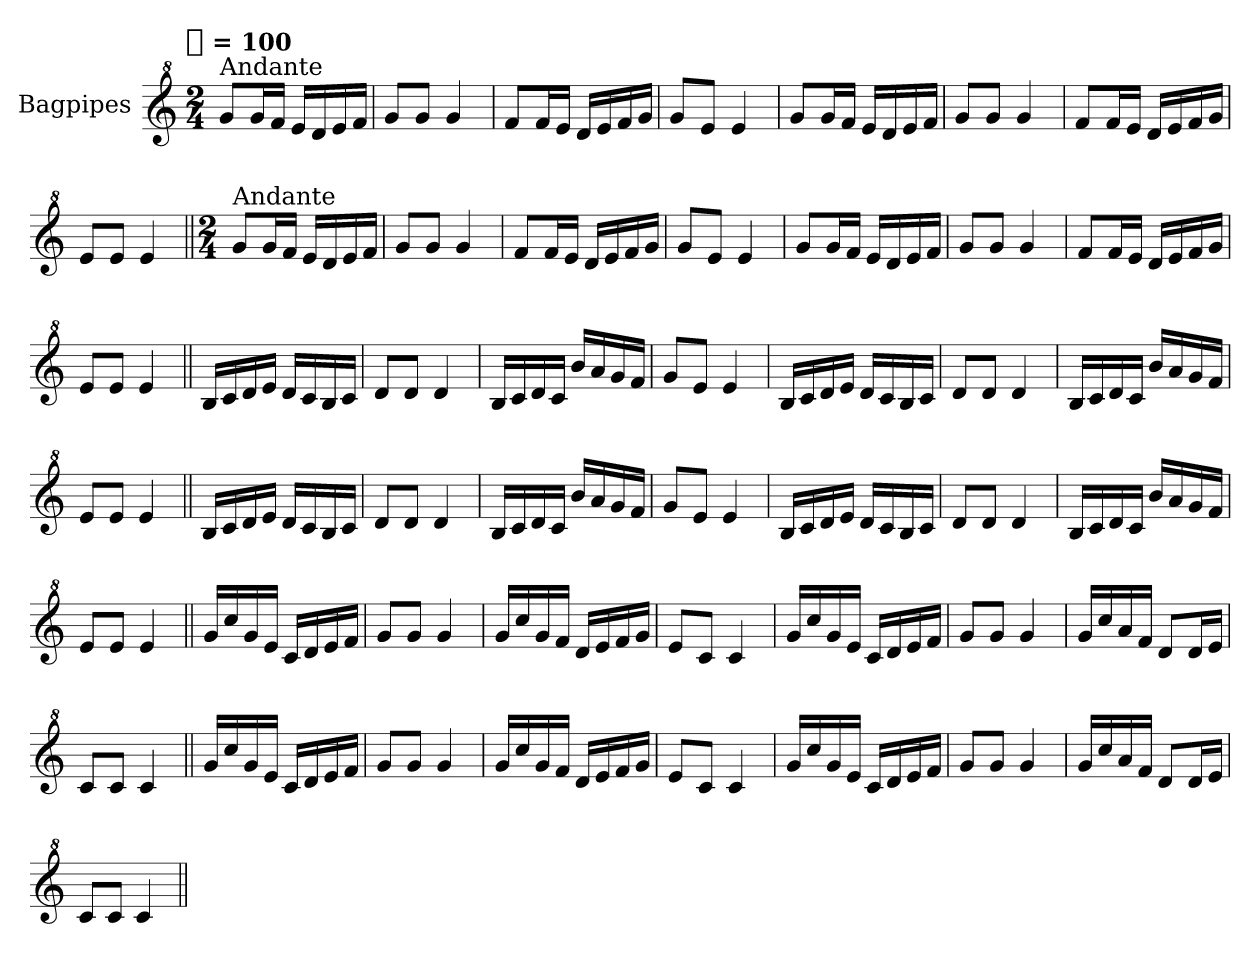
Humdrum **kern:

**kern
*part1
*staff1
*I"Bagpipes
*I'Bag
*clefG^2
*k[]
!!LO:TX:omd:t=[quarter] = 100
*M2/4
*MM100
=1
!LO:TX:a:t=Andante
8ggL
16ggL
16ffJJ
16eeLL
16dd
16ee
16ffJJ
=
8ggL
8ggJ
4gg
=
8ffL
16ffL
16eeJJ
16ddLL
16ee
16ff
16ggJJ
=
8ggL
8eeJ
4ee
=
8ggL
16ggL
16ffJJ
16eeLL
16dd
16ee
16ffJJ
=
8ggL
8ggJ
4gg
=
8ffL
16ffL
16eeJJ
16ddLL
16ee
16ff
16ggJJ
=
8eeL
8eeJ
4ee
=||
*M2/4
*MM100
!LO:TX:a:t=Andante
8ggL
16ggL
16ffJJ
16eeLL
16dd
16ee
16ffJJ
=
8ggL
8ggJ
4gg
=
8ffL
16ffL
16eeJJ
16ddLL
16ee
16ff
16ggJJ
=
8ggL
8eeJ
4ee
=
8ggL
16ggL
16ffJJ
16eeLL
16dd
16ee
16ffJJ
=
8ggL
8ggJ
4gg
=
8ffL
16ffL
16eeJJ
16ddLL
16ee
16ff
16ggJJ
=
8eeL
8eeJ
4ee
=||
16bLL
16cc
16dd
16eeJJ
16ddLL
16cc
16b
16ccJJ
=
8ddL
8ddJ
4dd
=
16bLL
16cc
16dd
16ccJJ
16bbLL
16aa
16gg
16ffJJ
=
8ggL
8eeJ
4ee
=
16bLL
16cc
16dd
16eeJJ
16ddLL
16cc
16b
16ccJJ
=
8ddL
8ddJ
4dd
=
16bLL
16cc
16dd
16ccJJ
16bbLL
16aa
16gg
16ffJJ
=
8eeL
8eeJ
4ee
=||
16bLL
16cc
16dd
16eeJJ
16ddLL
16cc
16b
16ccJJ
=
8ddL
8ddJ
4dd
=
16bLL
16cc
16dd
16ccJJ
16bbLL
16aa
16gg
16ffJJ
=
8ggL
8eeJ
4ee
=
16bLL
16cc
16dd
16eeJJ
16ddLL
16cc
16b
16ccJJ
=
8ddL
8ddJ
4dd
=
16bLL
16cc
16dd
16ccJJ
16bbLL
16aa
16gg
16ffJJ
=
8eeL
8eeJ
4ee
=||
16ggLL
16ccc
16gg
16eeJJ
16ccLL
16dd
16ee
16ffJJ
=
8ggL
8ggJ
4gg
=
16ggLL
16ccc
16gg
16ffJJ
16ddLL
16ee
16ff
16ggJJ
=
8eeL
8ccJ
4cc
=
16ggLL
16ccc
16gg
16eeJJ
16ccLL
16dd
16ee
16ffJJ
=
8ggL
8ggJ
4gg
=
16ggLL
16ccc
16aa
16ffJJ
8ddL
16ddL
16eeJJ
=
8ccL
8ccJ
4cc
=||
16ggLL
16ccc
16gg
16eeJJ
16ccLL
16dd
16ee
16ffJJ
=
8ggL
8ggJ
4gg
=
16ggLL
16ccc
16gg
16ffJJ
16ddLL
16ee
16ff
16ggJJ
=
8eeL
8ccJ
4cc
=
16ggLL
16ccc
16gg
16eeJJ
16ccLL
16dd
16ee
16ffJJ
=
8ggL
8ggJ
4gg
=
16ggLL
16ccc
16aa
16ffJJ
8ddL
16ddL
16eeJJ
=
8ccL
8ccJ
4cc
=||
*-
